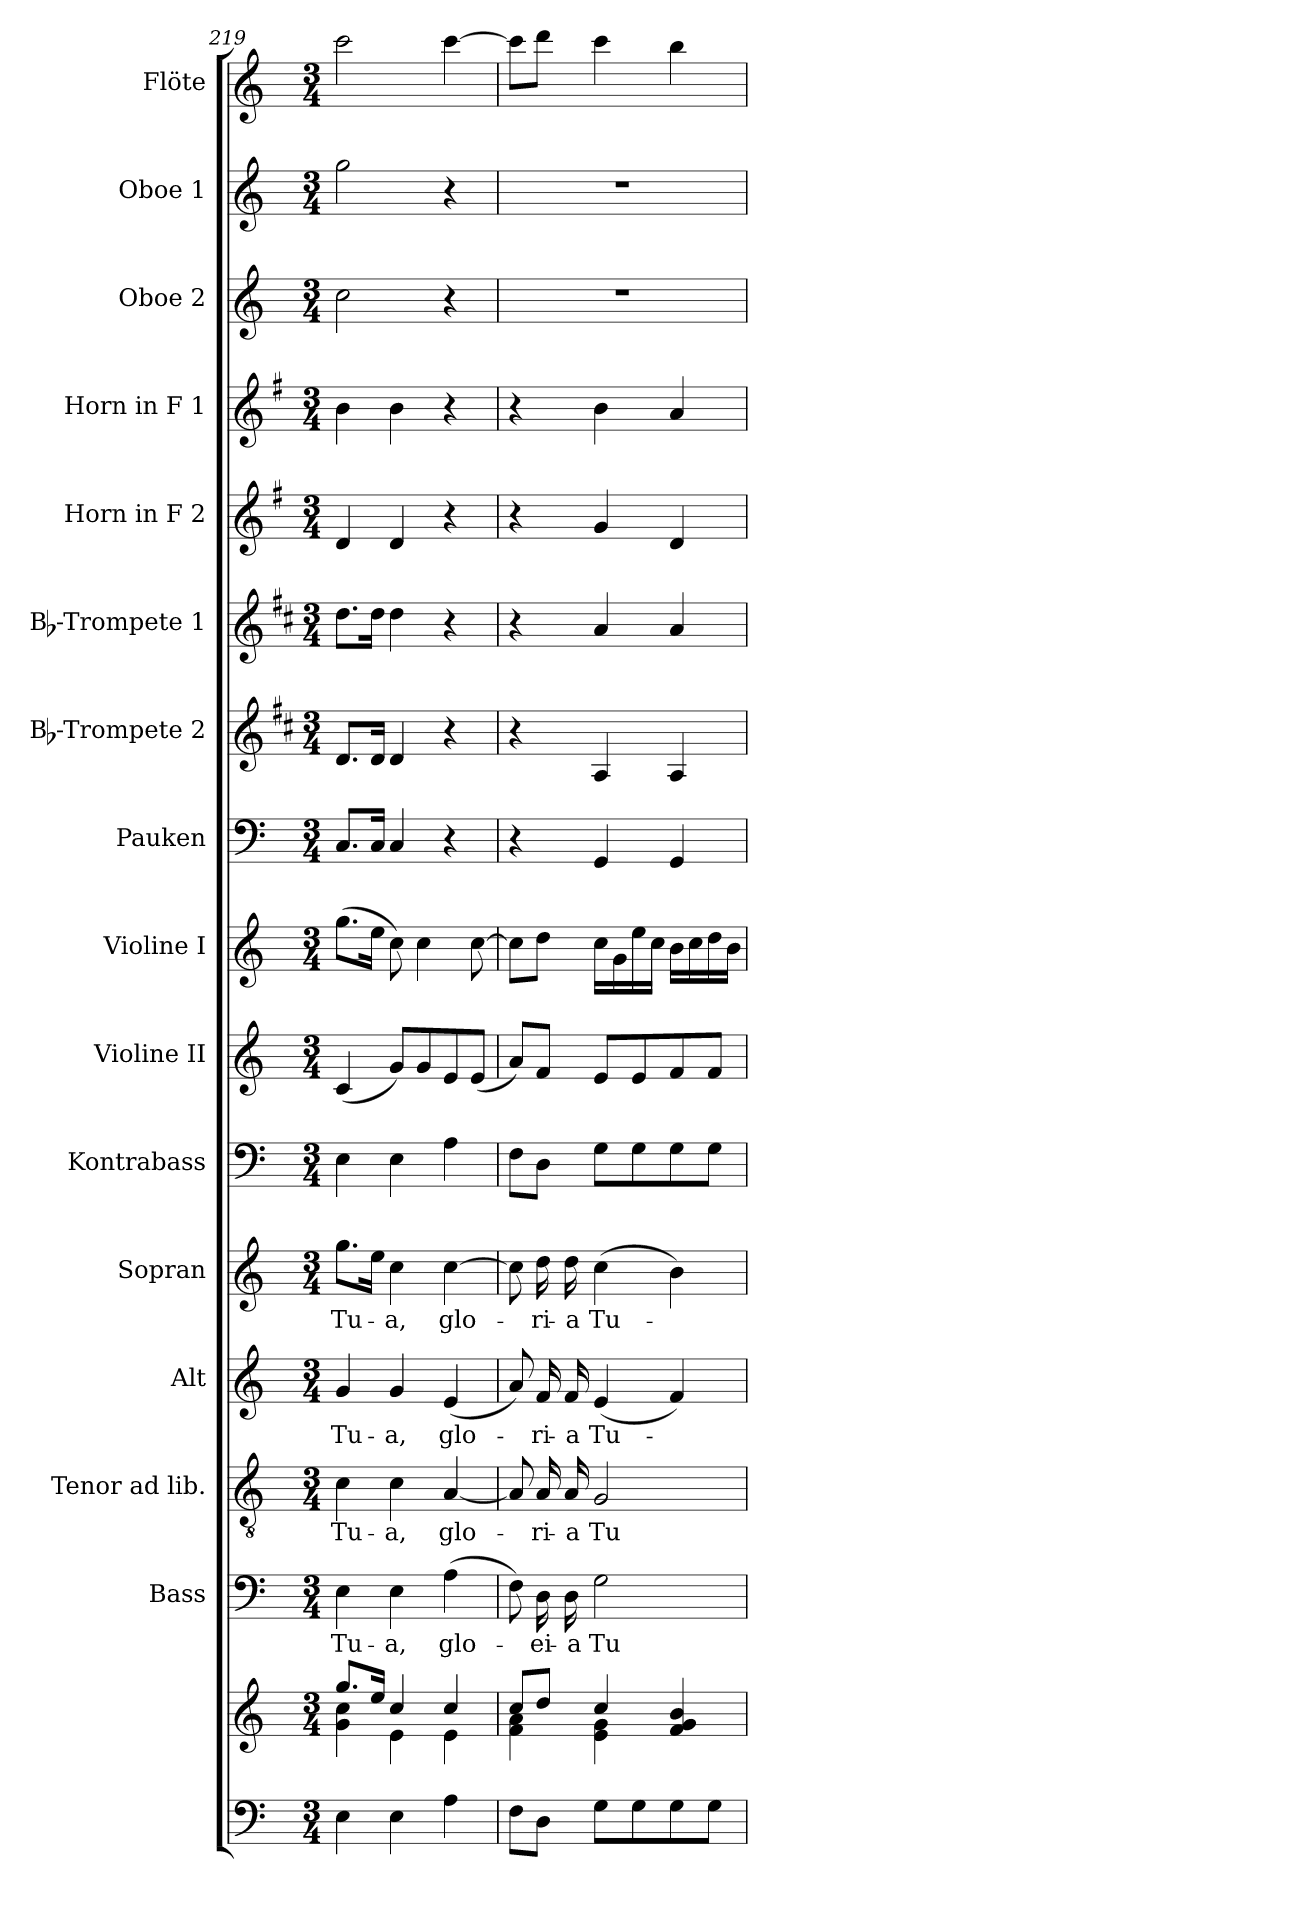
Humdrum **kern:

**kern	**kern	**kern	**text	**kern	**text	**kern	**text	**kern	**text	**kern	**kern	**kern	**kern	**kern	**kern	**kern	**kern	**kern	**kern	**kern
*part16	*part16	*part15	*part15	*part14	*part14	*part13	*part13	*part12	*part12	*part11	*part10	*part9	*part8	*part7	*part6	*part5	*part4	*part3	*part2	*part1
*staff17	*staff16	*staff15	*staff15	*staff14	*staff14	*staff13	*staff13	*staff12	*staff12	*staff11	*staff10	*staff9	*staff8	*staff7	*staff6	*staff5	*staff4	*staff3	*staff2	*staff1
*	*	*I"Bass	*	*I"Tenor ad lib.	*	*I"Alt	*	*I"Sopran	*	*I"Kontrabass	*I"Violine II	*I"Violine I	*I"Pauken	*I"Bb-Trompete 2	*I"Bb-Trompete 1	*I"Horn in F 2	*I"Horn in F 1	*I"Oboe 2	*I"Oboe 1	*I"Flöte
*	*	*I'B.	*	*I'T.	*	*I'A.	*	*I'S.	*	*I'Kb.	*I'Vl. II	*I'Vl. I	*I'Pk.	*I'Bb Trp. 2	*I'Bb Trp. 1	*	*	*I'Ob. 2	*I'Ob. 1	*I'Fl.
*clefF4	*clefG2	*clefF4	*	*clefGv2	*	*clefG2	*	*clefG2	*	*clefF4	*clefG2	*clefG2	*clefF4	*clefG2	*clefG2	*clefG2	*clefG2	*clefG2	*clefG2	*clefG2
*	*	*	*	*	*	*	*	*	*	*ITrd7c12	*	*	*	*ITrd1c2	*ITrd1c2	*ITrd4c7	*ITrd4c7	*	*	*
*k[]	*k[]	*k[]	*	*k[]	*	*k[]	*	*k[]	*	*k[]	*k[]	*k[]	*k[]	*k[]	*k[]	*k[]	*k[]	*k[]	*k[]	*k[]
*C:	*C:	*C:	*	*C:	*	*C:	*	*C:	*	*C:	*C:	*C:	*C:	*C:	*C:	*C:	*C:	*C:	*C:	*C:
*M3/4	*M3/4	*M3/4	*	*M3/4	*	*M3/4	*	*M3/4	*	*M3/4	*M3/4	*M3/4	*M3/4	*M3/4	*M3/4	*M3/4	*M3/4	*M3/4	*M3/4	*M3/4
=219	=219	=219	=219	=219	=219	=219	=219	=219	=219	=219	=219	=219	=219	=219	=219	=219	=219	=219	=219	=219
*	*^	*	*	*	*	*	*	*	*	*	*	*	*	*	*	*	*	*	*	*
!	!	!	!	!LO:LY:b	!	!LO:LY:b	!	!LO:LY:b	!	!LO:LY:b	!	!	!	!	!	!	!	!	!	!	!
4E\	8.gg/L	4g\ 4cc\	4E\	Tu-	4c\	Tu-	4g/	Tu-	8.gg\L	Tu-	4EE\	(<4c/	(>8.gg\L	8.C/L	8.c/L	8.cc\L	4G/	4e\	2cc\	2gg\	2ccc\
.	16ee/Jk	.	.	.	.	.	.	.	16ee\Jk	.	.	.	16ee\Jk	16C/Jk	16c/Jk	16cc\Jk	.	.	.	.	.
!	!	!	!	!LO:LY:b	!	!LO:LY:b	!	!LO:LY:b	!	!LO:LY:b	!	!	!	!	!	!	!	!	!	!	!
4E\	4cc/	4e\	4E\	-a,	4c\	-a,	4g/	-a,	4cc\	-a,	4EE\	8g/L)	8cc\)	4C/	4c/	4cc\	4G/	4e\	.	.	.
.	.	.	.	.	.	.	.	.	.	.	.	8g/	4cc\	.	.	.	.	.	.	.	.
!	!	!	!	!LO:LY:b	!	!LO:LY:b	!	!LO:LY:b	!	!LO:LY:b	!	!	!	!	!	!	!	!	!	!	!
4A\	4cc/	4e\	(>4A\	glo-	[4A/	glo-	(<4e/	glo-	[4cc\	glo-	4AA\	8e/	.	4r	4r	4r	4r	4r	4r	4r	[4ccc\
.	.	.	.	.	.	.	.	.	.	.	.	(<8e/J	[8cc\	.	.	.	.	.	.	.	.
=220	=220	=220	=220	=220	=220	=220	=220	=220	=220	=220	=220	=220	=220	=220	=220	=220	=220	=220	=220	=220	=220
8F\L	8cc/L	4f\ 4a\	8F\)	.	8A/]	.	8a/)	.	8cc\]	.	8FF\L	8a/L)	8cc\L]	4r	4r	4r	4r	4r	2.r	2.r	8ccc\L]
!	!	!	!	!LO:LY:b	!	!LO:LY:b	!	!LO:LY:b	!	!LO:LY:b	!	!	!	!	!	!	!	!	!	!	!
8D\J	8dd/J	.	16D\	-ei-	16A/	-ri-	16f/	-ri-	16dd\	-ri-	8DD\J	8f/J	8dd\J	.	.	.	.	.	.	.	8ddd\J
!	!	!	!	!LO:LY:b	!	!LO:LY:b	!	!LO:LY:b	!	!LO:LY:b	!	!	!	!	!	!	!	!	!	!	!
.	.	.	16D\	-a	16A/	-a	16f/	-a	16dd\	-a	.	.	.	.	.	.	.	.	.	.	.
!	!	!	!	!LO:LY:b	!	!LO:LY:b	!	!LO:LY:b	!	!LO:LY:b	!	!	!	!	!	!	!	!	!	!	!
8G\L	4cc/	4e\ 4g\	2G\	Tu-	2G/	Tu-	(<4e/	Tu-	(>4cc\	Tu-	8GG\L	8e/L	16cc\LL	4GG/	4G/	4g/	4c/	4e\	.	.	4ccc\
.	.	.	.	.	.	.	.	.	.	.	.	.	16g\	.	.	.	.	.	.	.	.
8G\	.	.	.	.	.	.	.	.	.	.	8GG\	8e/	16ee\	.	.	.	.	.	.	.	.
.	.	.	.	.	.	.	.	.	.	.	.	.	16cc\JJ	.	.	.	.	.	.	.	.
8G\	4f/ 4g/ 4b/	4ryy	.	.	.	.	4f/)	.	4b\)	.	8GG\	8f/	16b\LL	4GG/	4G/	4g/	4G/	4d/	.	.	4bb\
.	.	.	.	.	.	.	.	.	.	.	.	.	16cc\	.	.	.	.	.	.	.	.
8G\J	.	.	.	.	.	.	.	.	.	.	8GG\J	8f/J	16dd\	.	.	.	.	.	.	.	.
.	.	.	.	.	.	.	.	.	.	.	.	.	16b\JJ	.	.	.	.	.	.	.	.
*	*v	*v	*	*	*	*	*	*	*	*	*	*	*	*	*	*	*	*	*	*	*
=	=	=	=	=	=	=	=	=	=	=	=	=	=	=	=	=	=	=	=	=
*-	*-	*-	*-	*-	*-	*-	*-	*-	*-	*-	*-	*-	*-	*-	*-	*-	*-	*-	*-	*-
